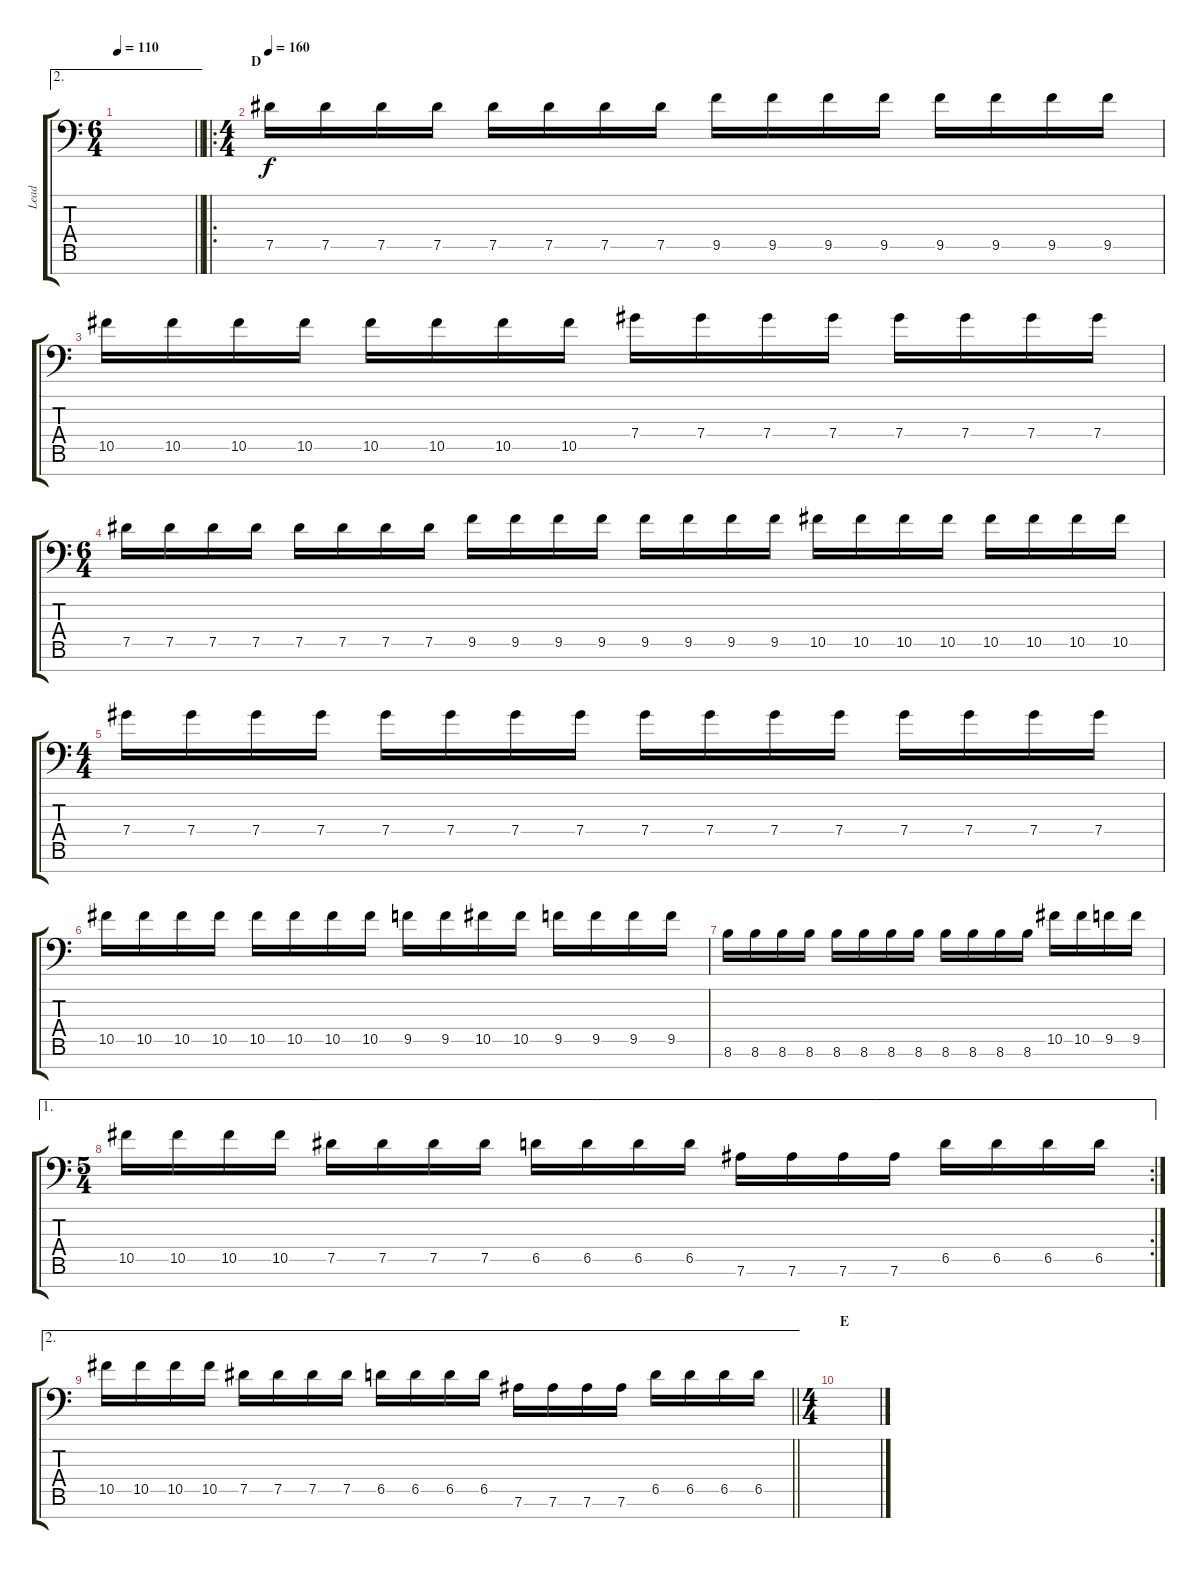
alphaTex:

\track ("Lead" "Lead") {instrument overdrivenguitar}
\staff {score tabs}
\tuning (Eb4 Bb3 Gb3 Db3 Ab2 Eb2 Bb1) {hide}
\ae 2
\ts (6 4)
\tempo 110
\clef f4
\barLineRight lightlight
\ks c
|
\ro
\ts (4 4)
\section ("" "D")
\tempo 160
7.5.16{volume 13} 7.5.16 7.5.16 7.5.16 7.5.16 7.5.16 7.5.16 7.5.16 9.5.16 9.5.16 9.5.16 9.5.16 9.5.16 9.5.16 9.5.16 9.5.16 |
10.5.16 10.5.16 10.5.16 10.5.16 10.5.16 10.5.16 10.5.16 10.5.16 7.4.16 7.4.16 7.4.16 7.4.16 7.4.16 7.4.16 7.4.16 7.4.16 |
\ts (6 4)
7.5.16 7.5.16 7.5.16 7.5.16 7.5.16 7.5.16 7.5.16 7.5.16 9.5.16 9.5.16 9.5.16 9.5.16 9.5.16 9.5.16 9.5.16 9.5.16 10.5.16 10.5.16 10.5.16 10.5.16 10.5.16 10.5.16 10.5.16 10.5.16 |
\ts (4 4)
7.4.16 7.4.16 7.4.16 7.4.16 7.4.16 7.4.16 7.4.16 7.4.16 7.4.16 7.4.16 7.4.16 7.4.16 7.4.16 7.4.16 7.4.16 7.4.16 |
10.5.16 10.5.16 10.5.16 10.5.16 10.5.16 10.5.16 10.5.16 10.5.16 9.5.16 9.5.16 10.5.16 10.5.16 9.5.16 9.5.16 9.5.16 9.5.16 |
8.6.16 8.6.16 8.6.16 8.6.16 8.6.16 8.6.16 8.6.16 8.6.16 8.6.16 8.6.16 8.6.16 8.6.16 10.5.16 10.5.16 9.5.16 9.5.16 |
\ae 1
\rc 2
\ts (5 4)
10.5.16 10.5.16 10.5.16 10.5.16 7.5.16 7.5.16 7.5.16 7.5.16 6.5.16 6.5.16 6.5.16 6.5.16 7.6.16 7.6.16 7.6.16 7.6.16 6.5.16 6.5.16 6.5.16 6.5.16 |
\ae 2
\barLineRight lightlight
10.5.16 10.5.16 10.5.16 10.5.16 7.5.16 7.5.16 7.5.16 7.5.16 6.5.16 6.5.16 6.5.16 6.5.16 7.6.16 7.6.16 7.6.16 7.6.16 6.5.16 6.5.16 6.5.16 6.5.16 |
\ts (4 4)
\section ("" "E")
